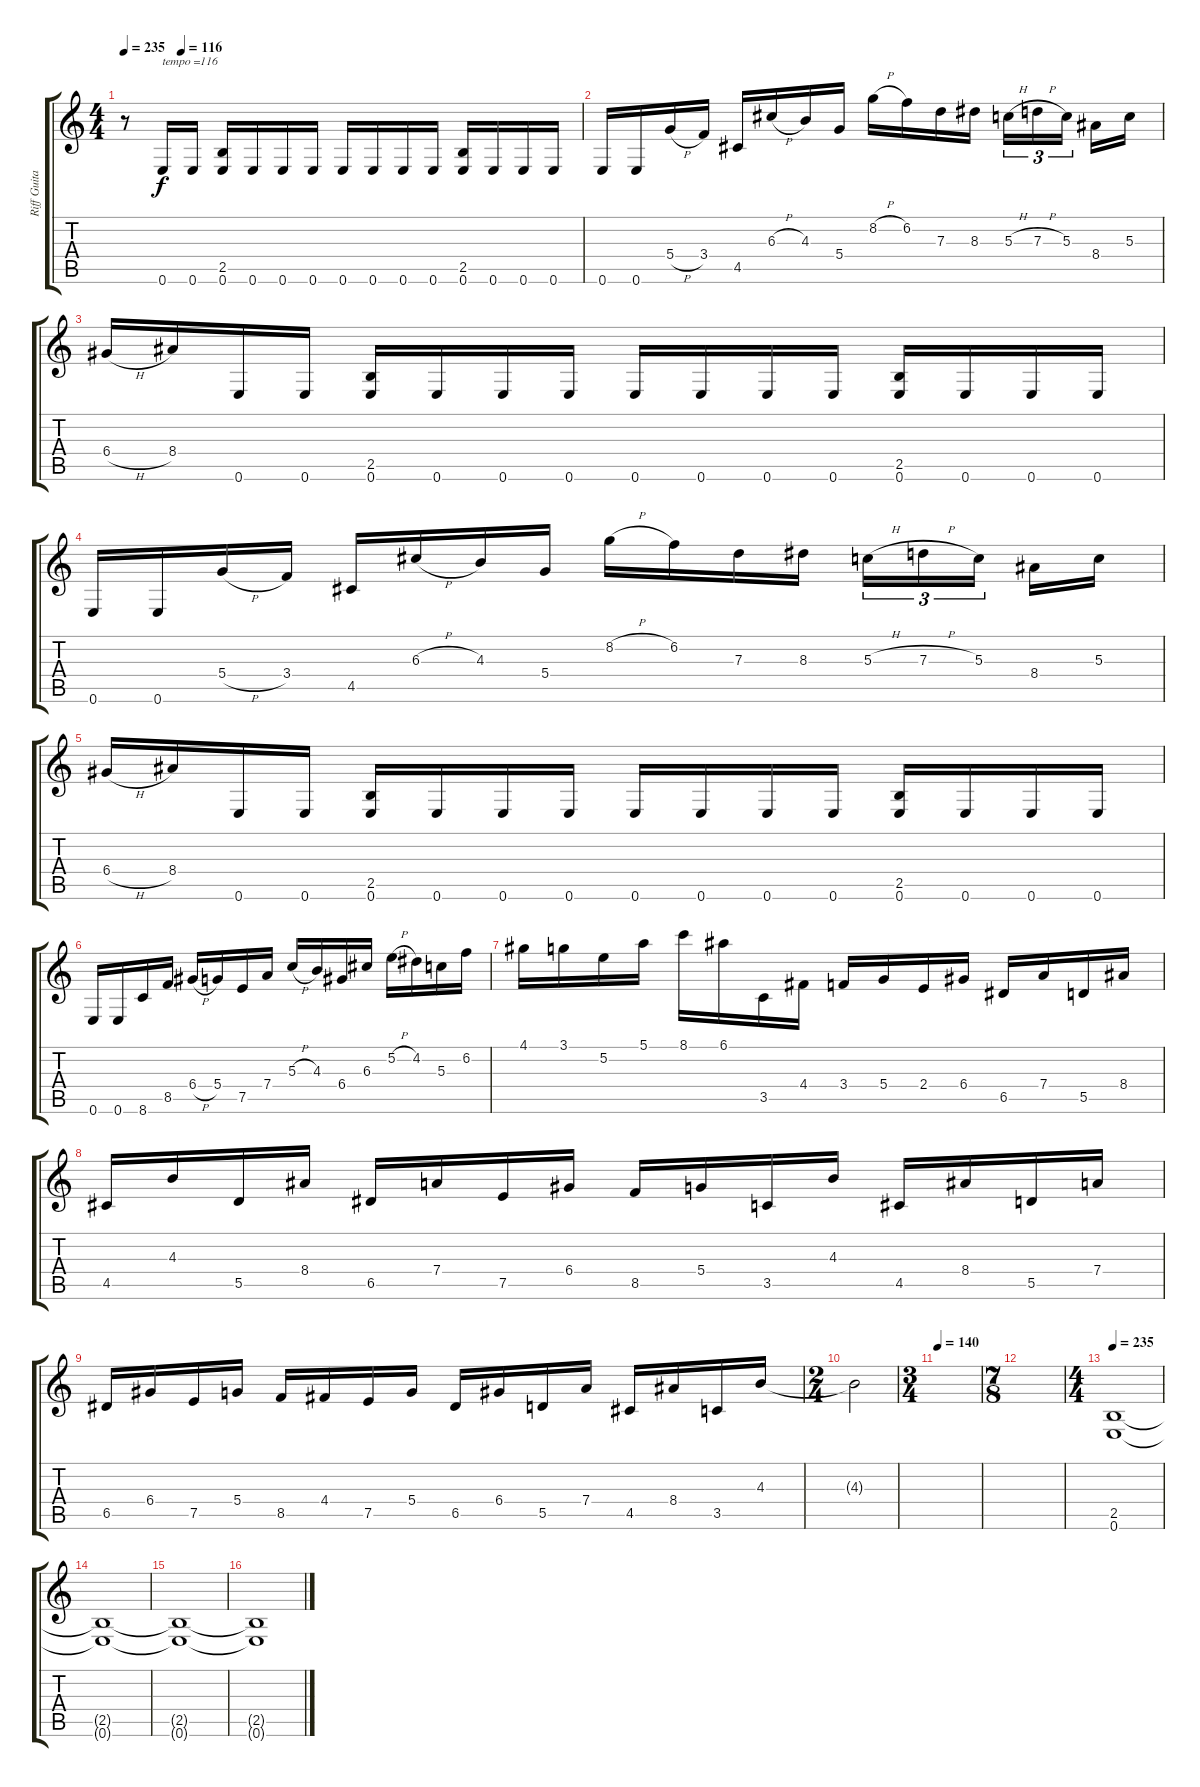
\track ("Riff Guitar" "Riff Guita") {instrument overdrivenguitar}
\staff {score tabs}
\tuning (E4 B3 G3 D3 A2 E2) {hide}
\ts (4 4)
\tempo 235
\tempo (116 0.125)
\tempo 235
\clef g2
\ks c
r.8{dy f instrument overdrivenguitar} 0.6.16{txt "tempo =116"} 0.6.16 (2.5 0.6).16 0.6.16 0.6.16 0.6.16 0.6.16 0.6.16 0.6.16 0.6.16 (2.5 0.6).16 0.6.16 0.6.16 0.6.16 |
0.6.16 0.6.16 5.4{h}.16 3.4.16 4.5.16 6.3{h}.16 4.3.16 5.4.16 8.2{h}.16 6.2.16 7.3.16 8.3.16 5.3{h}.16{tu (3 2)} 7.3{h}.16{tu (3 2)} 5.3.16{tu (3 2) beam splitsecondary} 8.4.16 5.3.16 |
6.4{h}.16 8.4.16 0.6.16 0.6.16 (2.5 0.6).16 0.6.16 0.6.16 0.6.16 0.6.16 0.6.16 0.6.16 0.6.16 (2.5 0.6).16 0.6.16 0.6.16 0.6.16 |
0.6.16 0.6.16 5.4{h}.16 3.4.16 4.5.16 6.3{h}.16 4.3.16 5.4.16 8.2{h}.16 6.2.16 7.3.16 8.3.16 5.3{h}.16{tu (3 2)} 7.3{h}.16{tu (3 2)} 5.3.16{tu (3 2) beam splitsecondary} 8.4.16 5.3.16 |
6.4{h}.16 8.4.16 0.6.16 0.6.16 (2.5 0.6).16 0.6.16 0.6.16 0.6.16 0.6.16 0.6.16 0.6.16 0.6.16 (2.5 0.6).16 0.6.16 0.6.16 0.6.16 |
0.6.16 0.6.16 8.6.16 8.5.16 6.4{h}.16 5.4.16 7.5.16 7.4.16 5.3{h}.16 4.3.16 6.4.16 6.3.16 5.2{h}.16 4.2.16 5.3.16 6.2.16 |
4.1.16 3.1.16 5.2.16 5.1.16 8.1.16 6.1.16 3.5.16 4.4.16 3.4.16 5.4.16 2.4.16 6.4.16 6.5.16 7.4.16 5.5.16 8.4.16 |
4.5.16 4.3.16 5.5.16 8.4.16 6.5.16 7.4.16 7.5.16 6.4.16 8.5.16 5.4.16 3.5.16 4.3.16 4.5.16 8.4.16 5.5.16 7.4.16 |
6.5.16 6.4.16 7.5.16 5.4.16 8.5.16 4.4.16 7.5.16 5.4.16 6.5.16 6.4.16 5.5.16 7.4.16 4.5.16 8.4.16 3.5.16 4.3.16 |
\ts (2 4)
4.3{t}.2 |
\ts (3 4)
\tempo 140
|
\ts (7 8)
|
\ts (4 4)
\tempo 235
(2.5 0.6).1 |
(2.5{t} 0.6{t}).1 |
(2.5{t} 0.6{t}).1 |
(2.5{t} 0.6{t}).1
